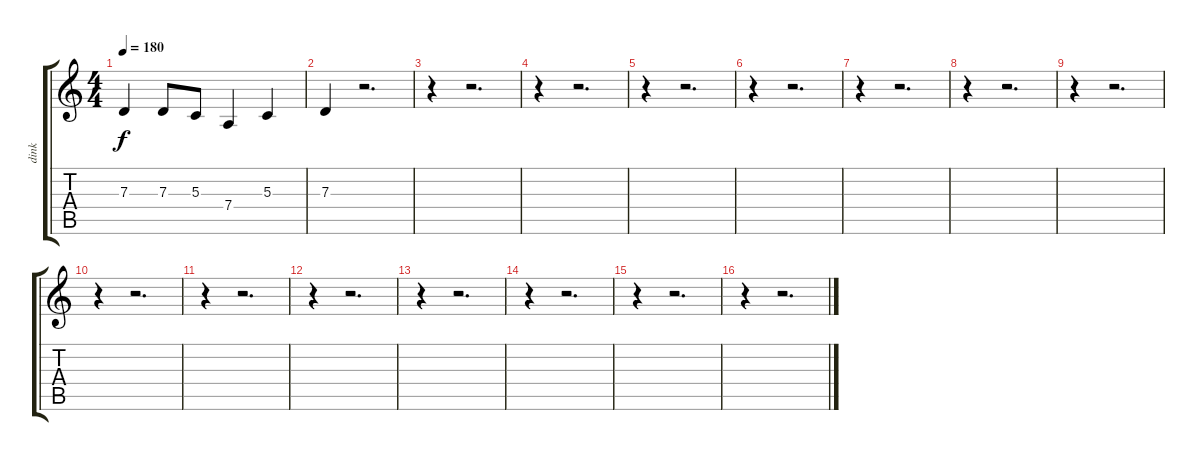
\track ("dink" "dink") {instrument electricgrandpiano}
\staff {score tabs}
\tuning (E4 B3 G3 D3 A2 E2) {hide}
\ts (4 4)
\tempo 180
\clef g2
\ks c
7.3.4{dy f} 7.3.8 5.3.8 7.4.4 5.3.4 |
7.3.4 r.2{d} |
r.4 r.2{d} |
r.4 r.2{d} |
r.4 r.2{d} |
r.4 r.2{d} |
r.4 r.2{d} |
r.4 r.2{d} |
r.4 r.2{d} |
r.4 r.2{d} |
r.4 r.2{d} |
r.4 r.2{d} |
r.4 r.2{d} |
r.4 r.2{d} |
r.4 r.2{d} |
r.4 r.2{d}
